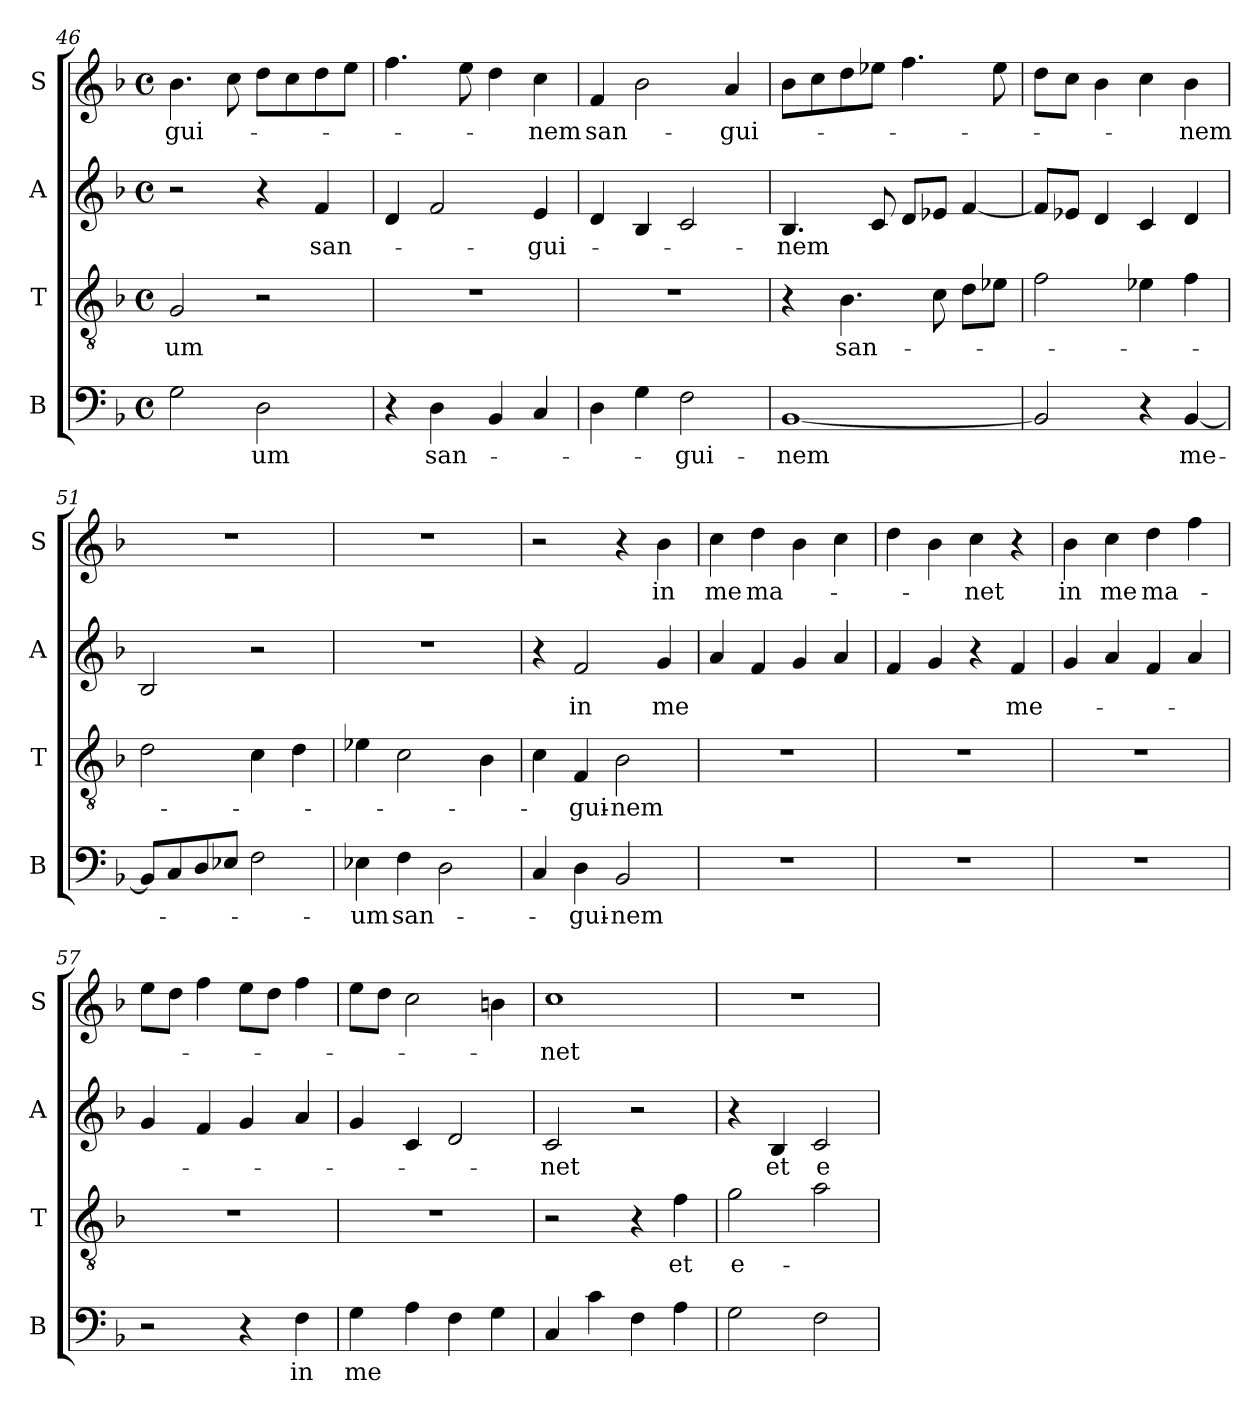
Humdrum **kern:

**kern	**text	**kern	**text	**kern	**text	**kern	**text
*part4	*part4	*part3	*part3	*part2	*part2	*part1	*part1
*staff4	*staff4	*staff3	*staff3	*staff2	*staff2	*staff1	*staff1
*I"B	*	*I"T	*	*I"A	*	*I"S	*
*I'B	*	*I'T	*	*I'A	*	*I'S	*
*clefF4	*	*clefGv2	*	*clefG2	*	*clefG2	*
*k[b-]	*	*k[b-]	*	*k[b-]	*	*k[b-]	*
*F:	*	*F:	*	*F:	*	*F:	*
*M4/4	*	*M4/4	*	*M4/4	*	*M4/4	*
*met(c)	*	*met(c)	*	*met(c)	*	*met(c)	*
=46	=46	=46	=46	=46	=46	=46	=46
!	!	!	!LO:LY:b	!	!	!	!LO:LY:b
2G\	.	2G/	-um	2r	.	4.b-\	-gui-
.	.	.	.	.	.	8cc\	.
!	!LO:LY:b	!	!	!	!	!	!
2D\	-um	2r	.	4r	.	8dd\L	.
.	.	.	.	.	.	8cc\	.
!	!	!	!	!	!LO:LY:b	!	!
.	.	.	.	4f/	san-	8dd\	.
.	.	.	.	.	.	8ee\J	.
=47	=47	=47	=47	=47	=47	=47	=47
4r	.	1r	.	4d/	.	4.ff\	.
!	!LO:LY:b	!	!	!	!	!	!
4D\	san-	.	.	2f/	.	.	.
.	.	.	.	.	.	8ee\	.
4BB-/	.	.	.	.	.	4dd\	.
!	!	!	!	!	!LO:LY:b	!	!LO:LY:b
4C/	.	.	.	4e/	-gui-	4cc\	-nem
=48	=48	=48	=48	=48	=48	=48	=48
!	!	!	!	!	!	!	!LO:LY:b
4D\	.	1r	.	4d/	.	4f/	san-
4G\	.	.	.	4B-/	.	2b-\	.
!	!LO:LY:b	!	!	!	!	!	!
2F\	-gui-	.	.	2c/	.	.	.
!	!	!	!	!	!	!	!LO:LY:b
.	.	.	.	.	.	4a/	-gui-
=49	=49	=49	=49	=49	=49	=49	=49
!	!LO:LY:b	!	!	!	!LO:LY:b	!	!
[<1BB-	-nem	4r	.	4.B-/	-nem	8b-\L	.
.	.	.	.	.	.	8cc\	.
!	!	!	!LO:LY:b	!	!	!	!
.	.	4.B-\	san-	.	.	8dd\	.
.	.	.	.	8c/	.	8ee-\J	.
.	.	.	.	8d/L	.	4.ff\	.
.	.	8c\	.	8e-/J	.	.	.
.	.	8d\L	.	[<4f/	.	.	.
.	.	8e-\J	.	.	.	8ee-\	.
=50	=50	=50	=50	=50	=50	=50	=50
2BB-/]	.	2f\	.	8f/L]	.	8dd\L	.
.	.	.	.	8e-/J	.	8cc\J	.
.	.	.	.	4d/	.	4b-\	.
4r	.	4e-\	.	4c/	.	4cc\	.
!	!LO:LY:b	!	!	!	!	!	!LO:LY:b
[<4BB-/	me-	4f\	.	4d/	.	4b-\	-nem
!!LO:LB:g=z
=51	=51	=51	=51	=51	=51	=51	=51
8BB-/L]	.	2d\	.	2B-/	.	1r	.
8C/	.	.	.	.	.	.	.
8D/	.	.	.	.	.	.	.
8E-/J	.	.	.	.	.	.	.
2F\	.	4c\	.	2r	.	.	.
.	.	4d\	.	.	.	.	.
=52	=52	=52	=52	=52	=52	=52	=52
!	!LO:LY:b	!	!	!	!	!	!
4E-\	-um	4e-\	.	1r	.	1r	.
!	!LO:LY:b	!	!	!	!	!	!
4F\	san-	2c\	.	.	.	.	.
2D\	.	.	.	.	.	.	.
.	.	4B-\	.	.	.	.	.
=53	=53	=53	=53	=53	=53	=53	=53
4C/	.	4c\	.	4r	.	2r	.
!	!LO:LY:b	!	!LO:LY:b	!	!LO:LY:b	!	!
4D\	-gui-	4F/	-gui-	2f/	in	.	.
!	!LO:LY:b:rj	!	!LO:LY:b:rj	!	!	!	!
2BB-/	-nem	2B-\	-nem	.	.	4r	.
!	!	!	!	!	!LO:LY:b	!	!LO:LY:b
.	.	.	.	4g/	me	4b-\	in
=54	=54	=54	=54	=54	=54	=54	=54
!	!	!	!	!	!	!	!LO:LY:b
1r	.	1r	.	4a/	.	4cc\	me
!	!	!	!	!	!	!	!LO:LY:b
.	.	.	.	4f/	.	4dd\	ma-
.	.	.	.	4g/	.	4b-\	.
.	.	.	.	4a/	.	4cc\	.
=55	=55	=55	=55	=55	=55	=55	=55
1r	.	1r	.	4f/	.	4dd\	.
.	.	.	.	4g/	.	4b-\	.
!	!	!	!	!	!	!	!LO:LY:b
.	.	.	.	4r	.	4cc\	-net
!	!	!	!	!	!LO:LY:b	!	!
.	.	.	.	4f/	me-	4r	.
=56	=56	=56	=56	=56	=56	=56	=56
!	!	!	!	!	!	!	!LO:LY:b
1r	.	1r	.	4g/	.	4b-\	in
!	!	!	!	!	!	!	!LO:LY:b
.	.	.	.	4a/	.	4cc\	me
!	!	!	!	!	!	!	!LO:LY:b
.	.	.	.	4f/	.	4dd\	ma-
.	.	.	.	4a/	.	4ff\	.
=57	=57	=57	=57	=57	=57	=57	=57
2r	.	1r	.	4g/	.	8ee\L	.
.	.	.	.	.	.	8dd\J	.
.	.	.	.	4f/	.	4ff\	.
4r	.	.	.	4g/	.	8ee\L	.
.	.	.	.	.	.	8dd\J	.
!	!LO:LY:b	!	!	!	!	!	!
4F\	in	.	.	4a/	.	4ff\	.
!!LO:LB:g=z
=58	=58	=58	=58	=58	=58	=58	=58
!	!LO:LY:b	!	!	!	!	!	!
4G\	me	1r	.	4g/	.	8ee\L	.
.	.	.	.	.	.	8dd\J	.
4A\	.	.	.	4c/	.	2cc\	.
4F\	.	.	.	2d/	.	.	.
4G\	.	.	.	.	.	4b\	.
=59	=59	=59	=59	=59	=59	=59	=59
!	!	!	!	!	!LO:LY:b	!	!LO:LY:b
4C/	.	2r	.	2c/	-net	1cc	-net
4c\	.	.	.	.	.	.	.
4F\	.	4r	.	2r	.	.	.
!	!	!	!LO:LY:b	!	!	!	!
4A\	.	4f\	et	.	.	.	.
=60	=60	=60	=60	=60	=60	=60	=60
!	!	!	!LO:LY:b	!	!	!	!
2G\	.	2g\	e-	4r	.	1r	.
!	!	!	!	!	!LO:LY:b	!	!
.	.	.	.	4B-/	et	.	.
!	!	!	!	!	!LO:LY:b	!	!
2F\	.	2a\	.	2c/	e-	.	.
=	=	=	=	=	=	=	=
*-	*-	*-	*-	*-	*-	*-	*-
